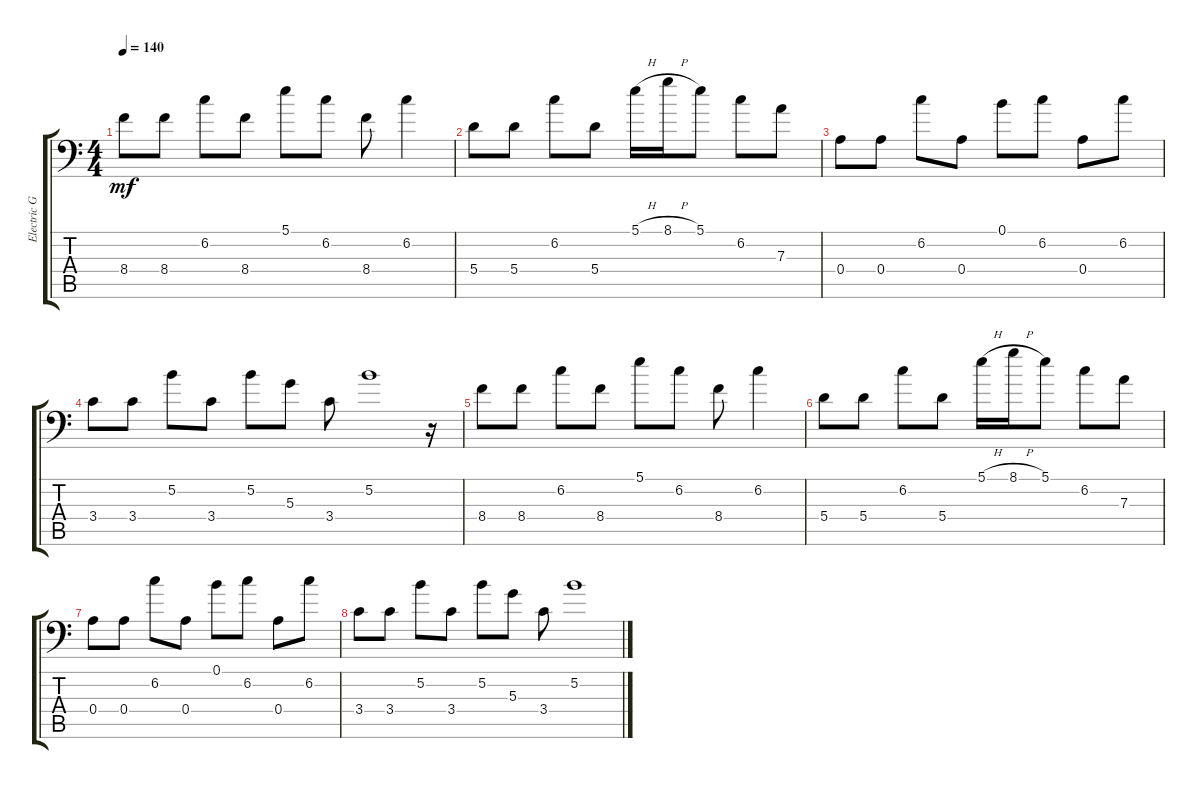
\track ("Electric Guitar 1" "Electric G") {instrument distortionguitar}
\staff {score tabs}
\tuning (B3 Gb3 D3 A2 E2 A1) {hide}
\ts (4 4)
\tempo 140
\clef f4
\ks c
8.4.8{dy mf} 8.4.8 6.2.8 8.4.8 5.1.8 6.2.8 8.4.8 6.2.4 |
5.4.8 5.4.8 6.2.8 5.4.8 5.1{h}.16 8.1{h}.16 5.1.8 6.2.8 7.3.8 |
0.4.8 0.4.8 6.2.8 0.4.8 0.1.8 6.2.8 0.4.8 6.2.8 |
3.4.8 3.4.8 5.2.8 3.4.8 5.2.8 5.3.8 3.4.8 5.2.1 r.16 |
8.4.8 8.4.8 6.2.8 8.4.8 5.1.8 6.2.8 8.4.8 6.2.4 |
5.4.8 5.4.8 6.2.8 5.4.8 5.1{h}.16 8.1{h}.16 5.1.8 6.2.8 7.3.8 |
0.4.8 0.4.8 6.2.8 0.4.8 0.1.8 6.2.8 0.4.8 6.2.8 |
3.4.8 3.4.8 5.2.8 3.4.8 5.2.8 5.3.8 3.4.8 5.2.1
